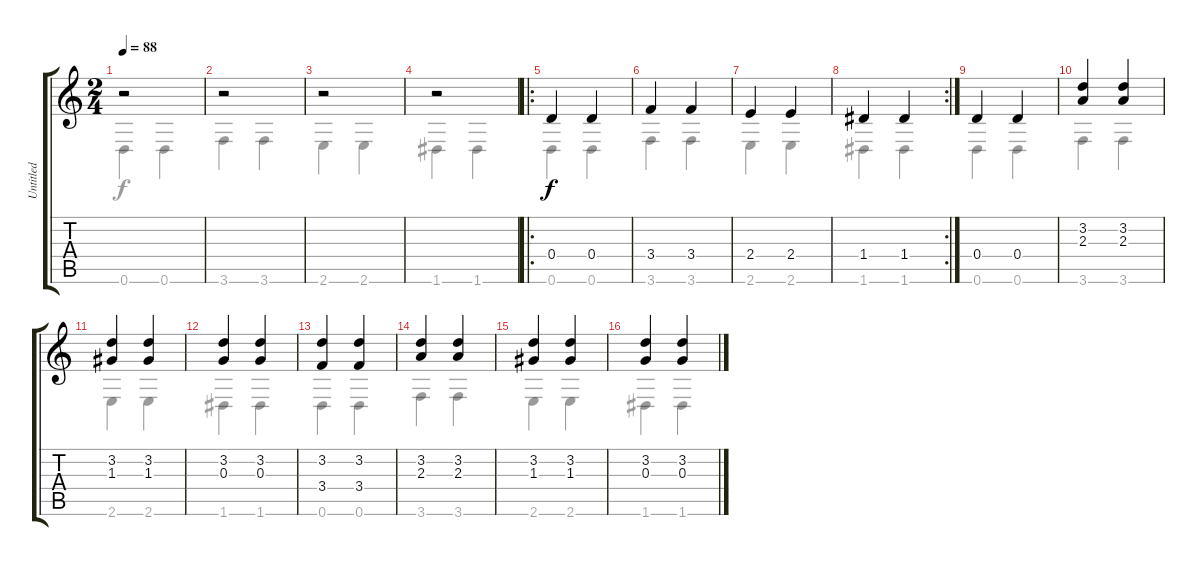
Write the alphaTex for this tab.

\track ("Untitled" "Untitled") {instrument acousticguitarnylon}
\staff {score tabs}
\tuning (E4 B3 G3 D3 A2 D2) {hide}
\voice
\ts (2 4)
\tempo 88
\clef g2
\ks c
r.2{dy f instrument acousticguitarnylon} |
r.2 |
r.2 |
r.2 |
\ro
0.4.4 0.4.4 |
3.4.4 3.4.4 |
2.4.4 2.4.4 |
\rc 2
1.4.4 1.4.4 |
0.4.4 0.4.4 |
(3.2 2.3).4 (3.2 2.3).4 |
(3.2 1.3).4 (3.2 1.3).4 |
(3.2 0.3).4 (3.2 0.3).4 |
(3.2 3.4).4 (3.2 3.4).4 |
(3.2 2.3).4 (3.2 2.3).4 |
(3.2 1.3).4 (3.2 1.3).4 |
(3.2 0.3).4 (3.2 0.3).4
\voice
\clef g2
\ottava regular
\simile none
\ks c
0.6.4{dy f} 0.6.4 |
3.6.4 3.6.4 |
2.6.4 2.6.4 |
1.6.4 1.6.4 |
0.6.4 0.6.4 |
3.6.4 3.6.4 |
2.6.4 2.6.4 |
1.6.4 1.6.4 |
0.6.4 0.6.4 |
3.6.4 3.6.4 |
2.6.4 2.6.4 |
1.6.4 1.6.4 |
0.6.4 0.6.4 |
3.6.4 3.6.4 |
2.6.4 2.6.4 |
1.6.4 1.6.4
